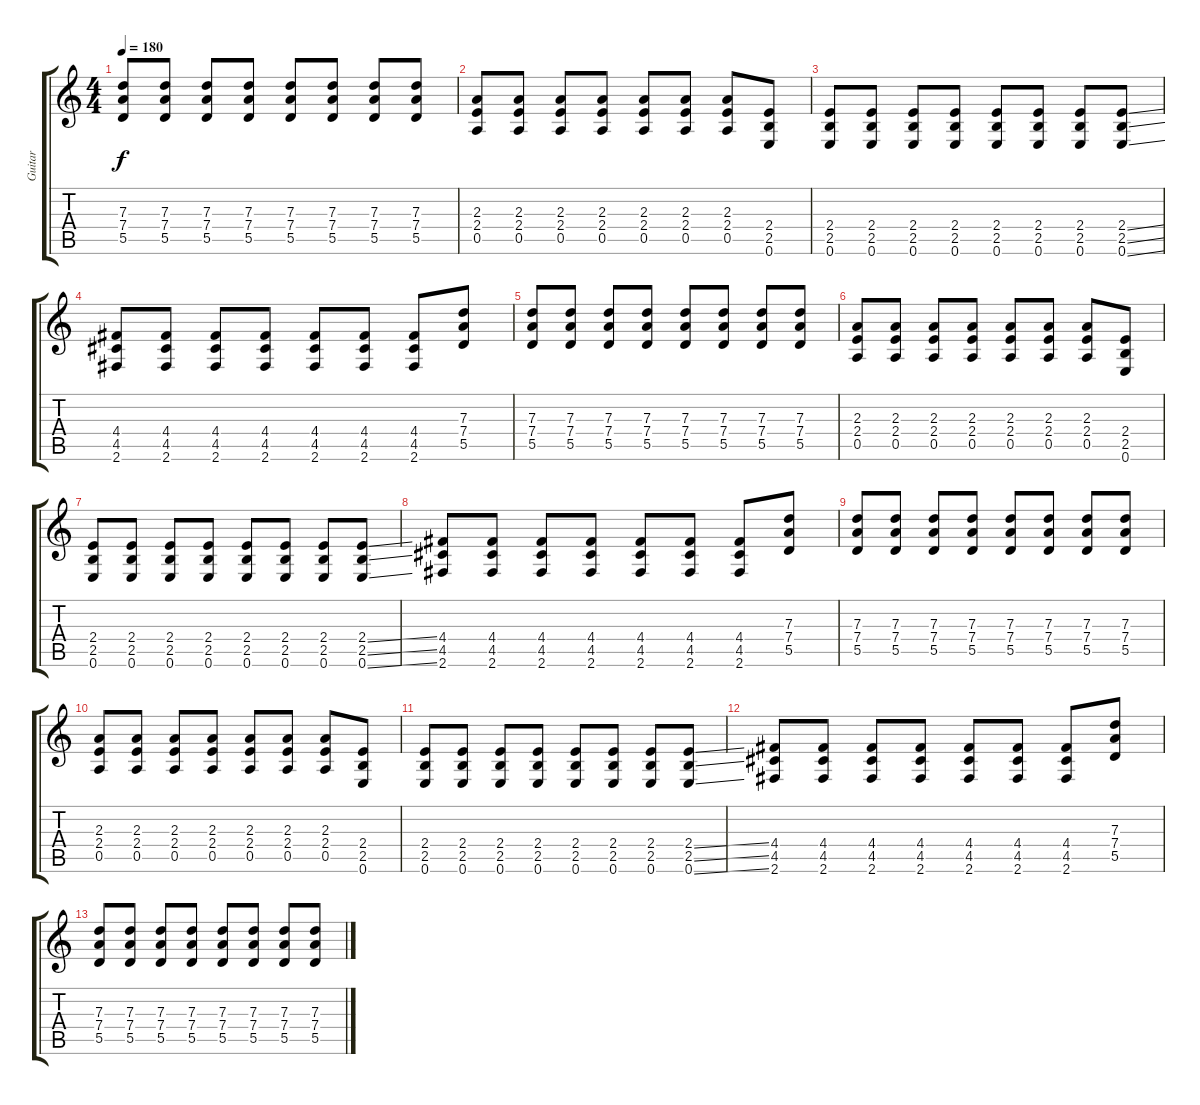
\track ("Guitar" "Guitar") {instrument distortionguitar}
\staff {score tabs}
\tuning (E4 B3 G3 D3 A2 E2) {hide}
\ts (4 4)
\tempo 180
\clef g2
\ks c
(7.3 7.4 5.5).8{dy f} (7.3 7.4 5.5).8 (7.3 7.4 5.5).8 (7.3 7.4 5.5).8 (7.3 7.4 5.5).8 (7.3 7.4 5.5).8 (7.3 7.4 5.5).8 (7.3 7.4 5.5).8 |
(2.3 2.4 0.5).8 (2.3 2.4 0.5).8 (2.3 2.4 0.5).8 (2.3 2.4 0.5).8 (2.3 2.4 0.5).8 (2.3 2.4 0.5).8 (2.3 2.4 0.5).8 (2.4 2.5 0.6).8 |
(2.4 2.5 0.6).8 (2.4 2.5 0.6).8 (2.4 2.5 0.6).8 (2.4 2.5 0.6).8 (2.4 2.5 0.6).8 (2.4 2.5 0.6).8 (2.4 2.5 0.6).8 (2.4{ss} 2.5{ss} 0.6{ss}).8 |
(4.4 4.5 2.6).8 (4.4 4.5 2.6).8 (4.4 4.5 2.6).8 (4.4 4.5 2.6).8 (4.4 4.5 2.6).8 (4.4 4.5 2.6).8 (4.4 4.5 2.6).8 (7.3 7.4 5.5).8 |
(7.3 7.4 5.5).8 (7.3 7.4 5.5).8 (7.3 7.4 5.5).8 (7.3 7.4 5.5).8 (7.3 7.4 5.5).8 (7.3 7.4 5.5).8 (7.3 7.4 5.5).8 (7.3 7.4 5.5).8 |
(2.3 2.4 0.5).8 (2.3 2.4 0.5).8 (2.3 2.4 0.5).8 (2.3 2.4 0.5).8 (2.3 2.4 0.5).8 (2.3 2.4 0.5).8 (2.3 2.4 0.5).8 (2.4 2.5 0.6).8 |
(2.4 2.5 0.6).8 (2.4 2.5 0.6).8 (2.4 2.5 0.6).8 (2.4 2.5 0.6).8 (2.4 2.5 0.6).8 (2.4 2.5 0.6).8 (2.4 2.5 0.6).8 (2.4{ss} 2.5{ss} 0.6{ss}).8 |
(4.4 4.5 2.6).8 (4.4 4.5 2.6).8 (4.4 4.5 2.6).8 (4.4 4.5 2.6).8 (4.4 4.5 2.6).8 (4.4 4.5 2.6).8 (4.4 4.5 2.6).8 (7.3 7.4 5.5).8 |
(7.3 7.4 5.5).8 (7.3 7.4 5.5).8 (7.3 7.4 5.5).8 (7.3 7.4 5.5).8 (7.3 7.4 5.5).8 (7.3 7.4 5.5).8 (7.3 7.4 5.5).8 (7.3 7.4 5.5).8 |
(2.3 2.4 0.5).8 (2.3 2.4 0.5).8 (2.3 2.4 0.5).8 (2.3 2.4 0.5).8 (2.3 2.4 0.5).8 (2.3 2.4 0.5).8 (2.3 2.4 0.5).8 (2.4 2.5 0.6).8 |
(2.4 2.5 0.6).8 (2.4 2.5 0.6).8 (2.4 2.5 0.6).8 (2.4 2.5 0.6).8 (2.4 2.5 0.6).8 (2.4 2.5 0.6).8 (2.4 2.5 0.6).8 (2.4{ss} 2.5{ss} 0.6{ss}).8 |
(4.4 4.5 2.6).8 (4.4 4.5 2.6).8 (4.4 4.5 2.6).8 (4.4 4.5 2.6).8 (4.4 4.5 2.6).8 (4.4 4.5 2.6).8 (4.4 4.5 2.6).8 (7.3 7.4 5.5).8 |
(7.3 7.4 5.5).8 (7.3 7.4 5.5).8 (7.3 7.4 5.5).8 (7.3 7.4 5.5).8 (7.3 7.4 5.5).8 (7.3 7.4 5.5).8 (7.3 7.4 5.5).8 (7.3 7.4 5.5).8
